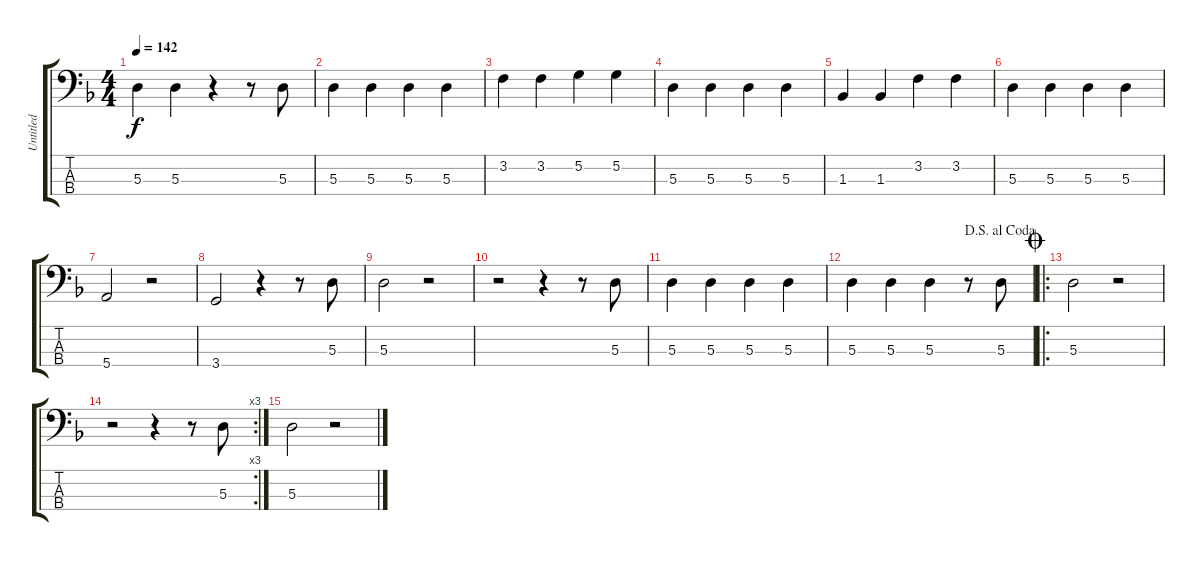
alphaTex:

\track ("Untitled" "Untitled") {instrument electricbassfinger}
\staff {score tabs}
\tuning (G2 D2 A1 E1) {hide}
\ts (4 4)
\tempo 142
\clef f4
\ks f
5.3.4{dy f} 5.3.4 r.4 r.8 5.3.8 |
5.3.4 5.3.4 5.3.4 5.3.4 |
3.2.4 3.2.4 5.2.4 5.2.4 |
5.3.4 5.3.4 5.3.4 5.3.4 |
1.3.4 1.3.4 3.2.4 3.2.4 |
5.3.4 5.3.4 5.3.4 5.3.4 |
5.4.2 r.2 |
3.4.2 r.4 r.8 5.3.8 |
5.3.2 r.2 |
r.2 r.4 r.8 5.3.8 |
5.3.4 5.3.4 5.3.4 5.3.4 |
\jump dalsegnoalcoda
5.3.4 5.3.4 5.3.4 r.8 5.3.8 |
\ro
\jump coda
5.3.2 r.2 |
\rc 3
r.2 r.4 r.8 5.3.8 |
5.3.2 r.2
